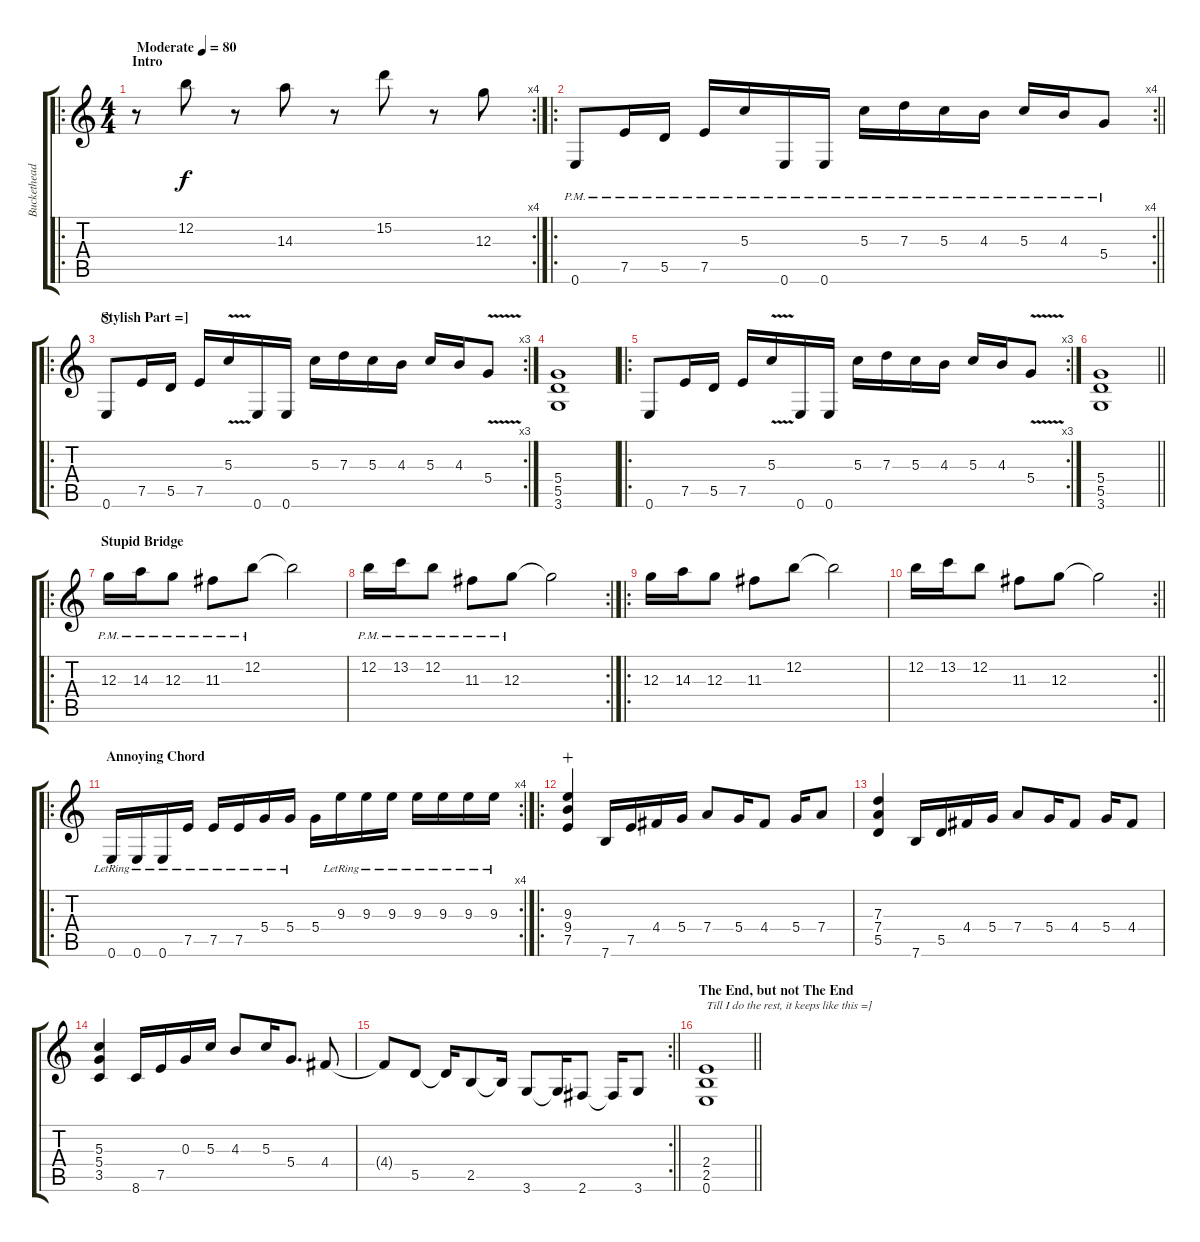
\track ("Buckethead" "Buckethead") {instrument distortionguitar}
\staff {score tabs}
\tuning (E4 B3 G3 D3 A2 E2) {hide}
\ro
\rc 4
\ts (4 4)
\section ("" "Intro")
\tempo (80 "Moderate")
\clef g2
\ks c
r.8{dy f instrument distortionguitar} 12.2.8 r.8 14.3.8 r.8 15.2.8 r.8 12.3.8 |
\ro
\rc 4
\barLineRight lightlight
0.6{pm}.8 7.5{pm}.16 5.5{pm}.16 7.5{pm}.16 5.3{pm}.16 0.6{pm}.16 0.6{pm}.16 5.3{pm}.16 7.3{pm}.16 5.3{pm}.16 4.3{pm}.16 5.3{pm}.16 4.3{pm}.16 5.4{pm}.8 |
\ro
\rc 3
\section ("" "Stylish Part =]")
0.6.8{waho} 7.5.16 5.5.16 7.5.16 5.3{v}.16 0.6.16 0.6.16 5.3.16 7.3.16 5.3.16 4.3.16 5.3.16 4.3.16 5.4{v}.8 |
(5.4 5.5 3.6).1 |
\ro
\rc 3
0.6.8 7.5.16 5.5.16 7.5.16 5.3{v}.16 0.6.16 0.6.16 5.3.16 7.3.16 5.3.16 4.3.16 5.3.16 4.3.16 5.4{v}.8 |
\barLineRight lightlight
(5.4 5.5 3.6).1 |
\ro
\section ("" "Stupid Bridge")
12.3{pm}.16 14.3{pm}.16 12.3{pm}.8 11.3{pm}.8 12.2{pm}.8 12.2{t}.2 |
\rc 2
12.2{pm}.16 13.2{pm}.16 12.2{pm}.8 11.3{pm}.8 12.3{pm}.8 12.3{t}.2 |
\ro
12.3.16 14.3.16 12.3.8 11.3.8 12.2.8 12.2{t}.2 |
\rc 2
\barLineRight lightlight
12.2.16 13.2.16 12.2.8 11.3.8 12.3.8 12.3{t}.2 |
\ro
\rc 4
\section ("" "Annoying Chord")
0.6{lr}.16 0.6{lr}.16 0.6{lr}.16 7.5{lr}.16 7.5{lr}.16 7.5{lr}.16 5.4{lr}.16 5.4{lr}.16 5.4.16 9.3{lr}.16 9.3{lr}.16 9.3{lr}.16 9.3{lr}.16 9.3{lr}.16 9.3{lr}.16 9.3{lr}.16 |
\ro
(9.3 9.4 7.5).4{wahc} 7.6.16 7.5.16 4.4.16 5.4.16 7.4.8 5.4.16 4.4.8 5.4.16 7.4.8 |
(7.3 7.4 5.5).4 7.6.16 5.5.16 4.4.16 5.4.16 7.4.8 5.4.16 4.4.8 5.4.16 4.4.8 |
(5.3 5.4 3.5).4 8.6.16 7.5.16 0.3.16 5.3.16 4.3.8 5.3.16 5.4.8{d} 4.4.8 |
\rc 2
\barLineRight lightlight
4.4{t}.8 5.5.8 5.5{t}.16 2.5.8 2.5{t}.16 3.6.8 3.6{t}.16 2.6.8 2.6{t}.16 3.6.8 |
\section ("" "The End, but not The End")
\barLineRight lightlight
(2.4 2.5 0.6).1{txt "Till I do the rest, it keeps like this =]"}
